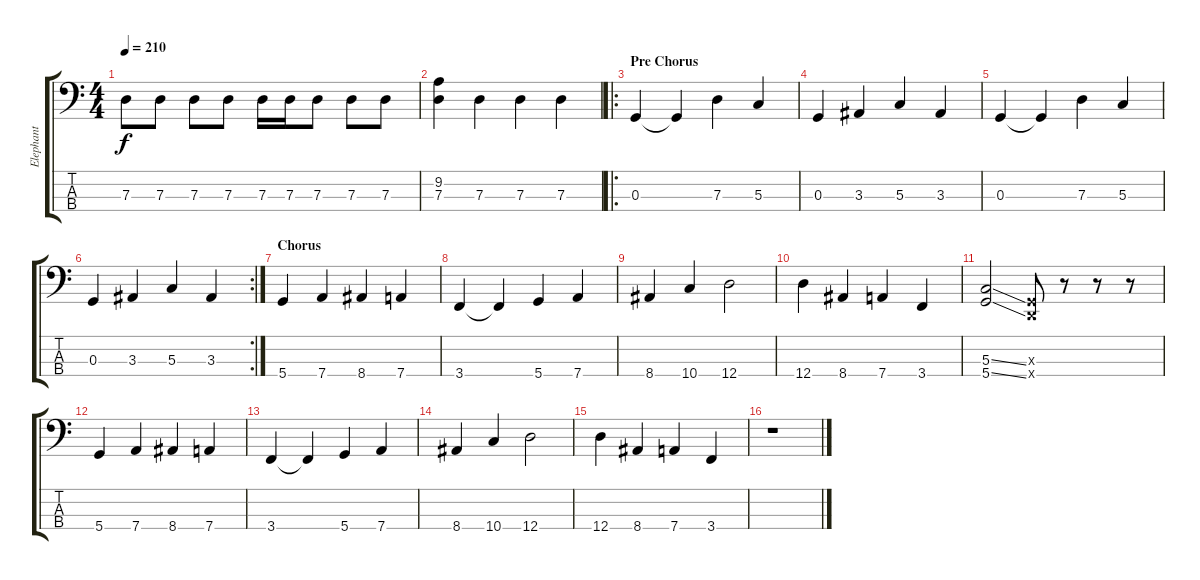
\track ("Elephant" "Elephant") {instrument electricbassfinger}
\staff {score tabs}
\tuning (F2 C2 G1 D1) {hide}
\ts (4 4)
\tempo 210
\clef f4
\ks c
7.3.8{dy f} 7.3.8 7.3.8 7.3.8 7.3.16 7.3.16 7.3.8 7.3.8 7.3.8 |
(9.2 7.3).4 7.3.4 7.3.4 7.3.4 |
\ro
\section ("" "Pre Chorus")
0.3.4 0.3{t}.4 7.3.4 5.3.4 |
0.3.4 3.3.4 5.3.4 3.3.4 |
0.3.4 0.3{t}.4 7.3.4 5.3.4 |
\rc 2
0.3.4 3.3.4 5.3.4 3.3.4 |
\section ("" "Chorus")
5.4.4 7.4.4 8.4.4 7.4.4 |
3.4.4 3.4{t}.4 5.4.4 7.4.4 |
8.4.4 10.4.4 12.4.2 |
12.4.4 8.4.4 7.4.4 3.4.4 |
(5.3{ss} 5.4{ss}).2 (0.3{x} 0.4{x}).8 r.8 r.8 r.8 |
5.4.4 7.4.4 8.4.4 7.4.4 |
3.4.4 3.4{t}.4 5.4.4 7.4.4 |
8.4.4 10.4.4 12.4.2 |
12.4.4 8.4.4 7.4.4 3.4.4 |
r.1
